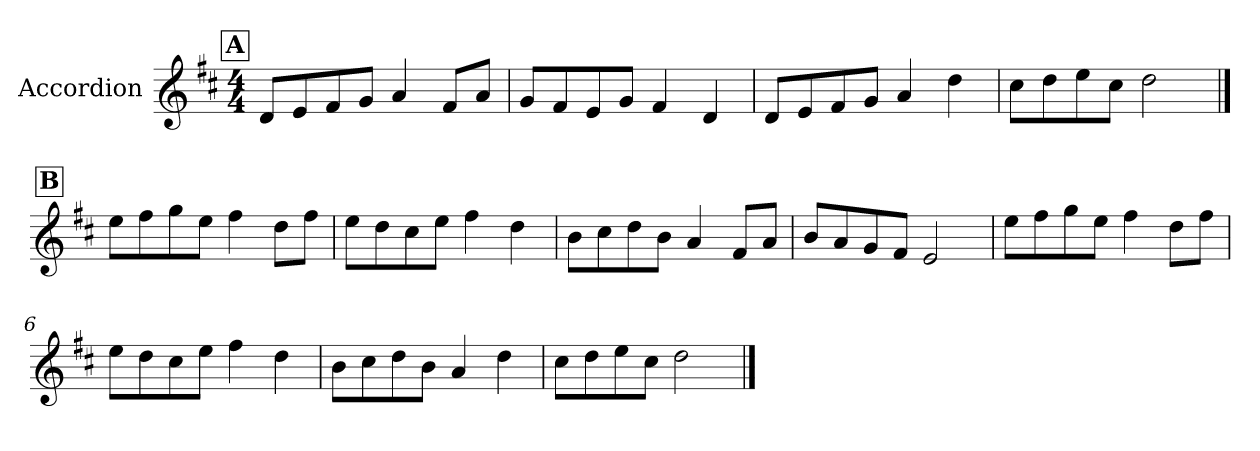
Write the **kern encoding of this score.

**kern
*part1
*staff1
*I"Accordion
*I'Acc.
*clefG2
*k[f#c#]
*M4/4
!!LO:REH:place=s1:a:B:fs=14:t=A
=1
8d/L
8e/
8f#/
8g/J
4a/
8f#/L
8a/J
=2
8g/L
8f#/
8e/
8g/J
4f#/
4d/
=3
8d/L
8e/
8f#/
8g/J
4a/
4dd\
=4
8cc#\L
8dd\
8ee\
8cc#\J
2dd\
!!LO:LB:g=z
!!LO:REH:place=s1:a:B:fs=14:t=B
==1
8ee\L
8ff#\
8gg\
8ee\J
4ff#\
8dd\L
8ff#\J
=2
8ee\L
8dd\
8cc#\
8ee\J
4ff#\
4dd\
=3
8b\L
8cc#\
8dd\
8b\J
4a/
8f#/L
8a/J
=4
8b/L
8a/
8g/
8f#/J
2e/
!!LO:LB:g=z
=5
8ee\L
8ff#\
8gg\
8ee\J
4ff#\
8dd\L
8ff#\J
=6
8ee\L
8dd\
8cc#\
8ee\J
4ff#\
4dd\
=7
8b\L
8cc#\
8dd\
8b\J
4a/
4dd\
=8
8cc#\L
8dd\
8ee\
8cc#\J
2dd\
==
*-
